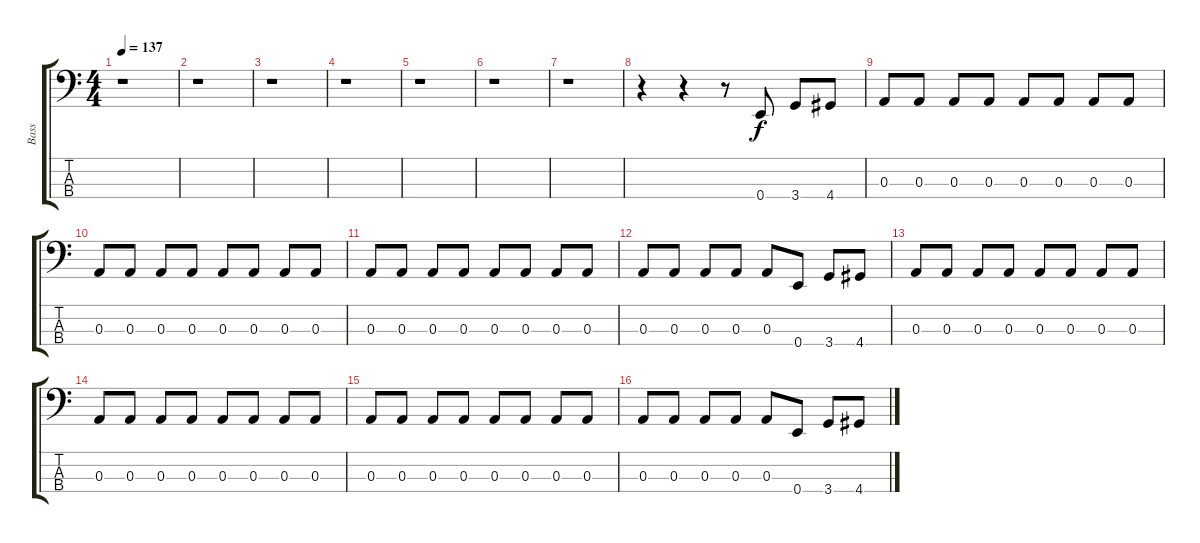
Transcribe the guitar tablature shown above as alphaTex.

\track ("Bass" "Bass") {instrument electricbassfinger}
\staff {score tabs}
\tuning (G2 D2 A1 E1) {hide}
\ts (4 4)
\tempo 137
\clef f4
\ks c
r.1{dy f} |
r.1 |
r.1 |
r.1 |
r.1 |
r.1 |
r.1 |
r.4 r.4 r.8 0.4.8 3.4.8 4.4.8 |
0.3.8 0.3.8 0.3.8 0.3.8 0.3.8 0.3.8 0.3.8 0.3.8 |
0.3.8 0.3.8 0.3.8 0.3.8 0.3.8 0.3.8 0.3.8 0.3.8 |
0.3.8 0.3.8 0.3.8 0.3.8 0.3.8 0.3.8 0.3.8 0.3.8 |
0.3.8 0.3.8 0.3.8 0.3.8 0.3.8 0.4.8 3.4.8 4.4.8 |
0.3.8 0.3.8 0.3.8 0.3.8 0.3.8 0.3.8 0.3.8 0.3.8 |
0.3.8 0.3.8 0.3.8 0.3.8 0.3.8 0.3.8 0.3.8 0.3.8 |
0.3.8 0.3.8 0.3.8 0.3.8 0.3.8 0.3.8 0.3.8 0.3.8 |
0.3.8 0.3.8 0.3.8 0.3.8 0.3.8 0.4.8 3.4.8 4.4.8
